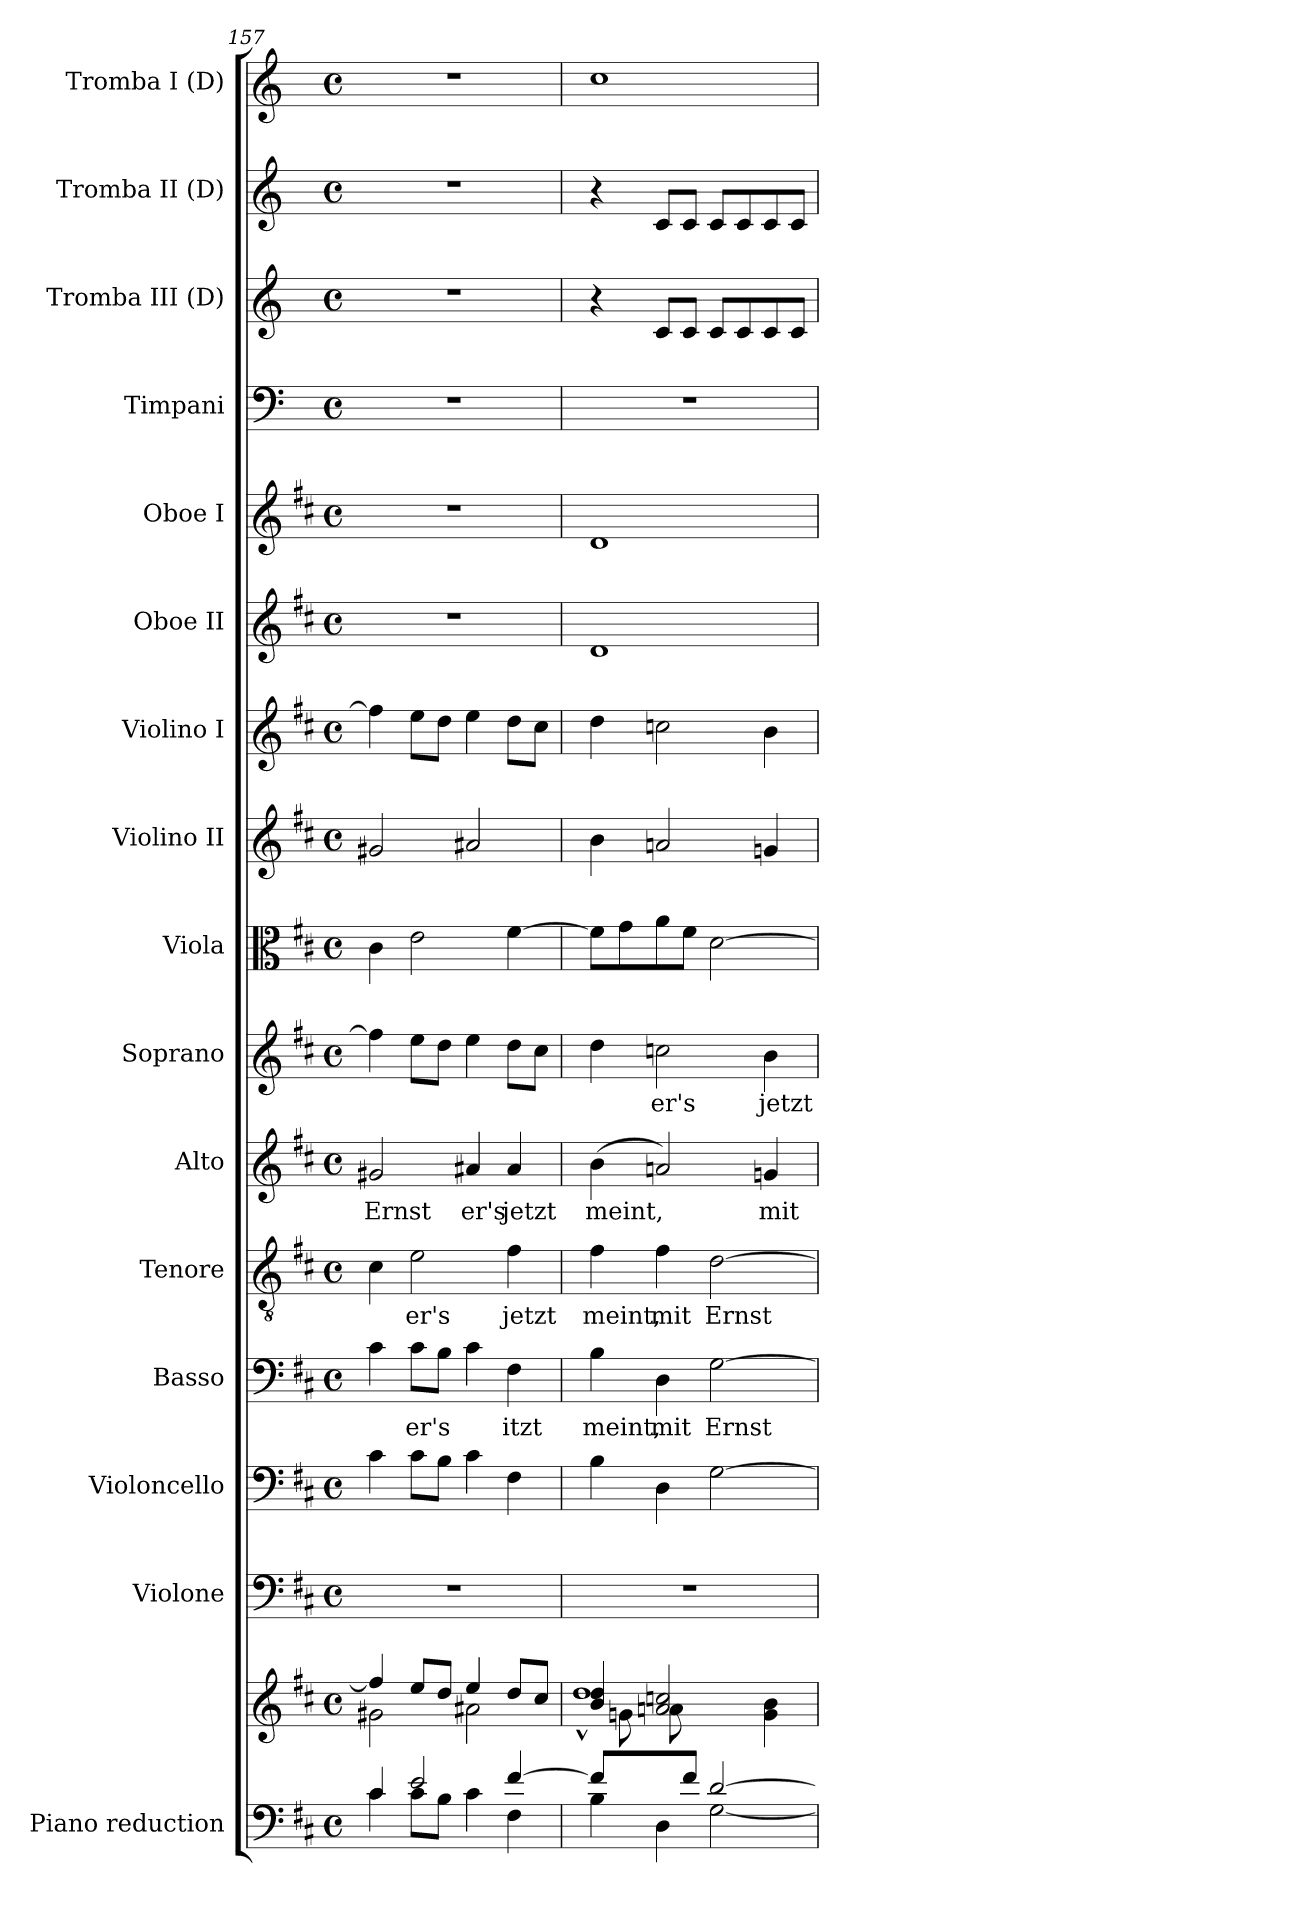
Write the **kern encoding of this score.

**kern	**kern	**kern	**kern	**kern	**text	**kern	**text	**kern	**text	**kern	**text	**kern	**kern	**kern	**kern	**kern	**kern	**kern	**kern	**kern
*part16	*part16	*part15	*part14	*part13	*part13	*part12	*part12	*part11	*part11	*part10	*part10	*part9	*part8	*part7	*part6	*part5	*part4	*part3	*part2	*part1
*staff17	*staff16	*staff15	*staff14	*staff13	*staff13	*staff12	*staff12	*staff11	*staff11	*staff10	*staff10	*staff9	*staff8	*staff7	*staff6	*staff5	*staff4	*staff3	*staff2	*staff1
*I"Piano reduction	*	*I"Violone	*I"Violoncello	*I"Basso	*	*I"Tenore	*	*I"Alto	*	*I"Soprano	*	*I"Viola	*I"Violino II	*I"Violino I	*I"Oboe II	*I"Oboe I	*I"Timpani	*I"Tromba III (D)	*I"Tromba II (D)	*I"Tromba I (D)
*I'Pno	*	*	*	*	*	*	*	*	*	*	*	*	*	*	*I'Ob	*I'Ob	*I'Timp	*	*	*
!!LO:PB:g=z
*clefF4	*clefG2	*clefF4	*clefF4	*clefF4	*	*clefGv2	*	*clefG2	*	*clefG2	*	*clefC3	*clefG2	*clefG2	*clefG2	*clefG2	*clefF4	*clefG2	*clefG2	*clefG2
*	*	*ITrd7c12	*	*	*	*	*	*	*	*	*	*	*	*	*	*	*	*ITrd-1c-2	*ITrd-1c-2	*ITrd-1c-2
*k[f#c#]	*k[f#c#]	*k[f#c#]	*k[f#c#]	*k[f#c#]	*	*k[f#c#]	*	*k[f#c#]	*	*k[f#c#]	*	*k[f#c#]	*k[f#c#]	*k[f#c#]	*k[f#c#]	*k[f#c#]	*k[]	*k[f#c#]	*k[f#c#]	*k[f#c#]
*M4/4	*M4/4	*M4/4	*M4/4	*M4/4	*	*M4/4	*	*M4/4	*	*M4/4	*	*M4/4	*M4/4	*M4/4	*M4/4	*M4/4	*M4/4	*M4/4	*M4/4	*M4/4
*met(c)	*met(c)	*met(c)	*met(c)	*met(c)	*	*met(c)	*	*met(c)	*	*met(c)	*	*met(c)	*met(c)	*met(c)	*met(c)	*met(c)	*met(c)	*met(c)	*met(c)	*met(c)
=157	=157	=157	=157	=157	=157	=157	=157	=157	=157	=157	=157	=157	=157	=157	=157	=157	=157	=157	=157	=157
*^	*^	*	*	*	*	*	*	*	*	*	*	*	*	*	*	*	*	*	*	*
!	!	!	!	!	!	!	!	!	!	!	!LO:LY:b	!	!	!	!	!	!	!	!	!	!	!
4c#/	4c#\	4ff#/]	2g#X\	1r	4c#\	4c#\	.	4c#\	.	2g#X/	Ernst	4ff#\]	.	4c#\	2g#X/	4ff#\]	1r	1r	1r	1r	1r	1r
!	!	!	!	!	!	!	!LO:LY:b	!	!LO:LY:b	!	!	!	!	!	!	!	!	!	!	!	!	!
2e/	8c#\L	8ee/L	.	.	8c#\L	8c#\L	er's	2e\	er's	.	.	8ee\L	.	2e\	.	8ee\L	.	.	.	.	.	.
.	8B\J	8dd/J	.	.	8B\J	8B\J	.	.	.	.	.	8dd\J	.	.	.	8dd\J	.	.	.	.	.	.
!	!	!	!	!	!	!	!	!	!	!	!LO:LY:b	!	!	!	!	!	!	!	!	!	!	!
.	4c#\	4ee/	2a#X\	.	4c#\	4c#\	.	.	.	4a#X/	er's	4ee\	.	.	2a#X/	4ee\	.	.	.	.	.	.
!	!	!	!	!	!	!	!LO:LY:b	!	!LO:LY:b	!	!LO:LY:b	!	!	!	!	!	!	!	!	!	!	!
[4f#/	4F#\	8dd/L	.	.	4F#\	4F#\	itzt	4f#\	jetzt	4a#/	jetzt	8dd\L	.	[4f#\	.	8dd\L	.	.	.	.	.	.
.	.	8cc#/J	.	.	.	.	.	.	.	.	.	8cc#\J	.	.	.	8cc#\J	.	.	.	.	.	.
=158	=158	=158	=158	=158	=158	=158	=158	=158	=158	=158	=158	=158	=158	=158	=158	=158	=158	=158	=158	=158	=158	=158
*	*	*	*^	*	*	*	*	*	*	*	*	*	*	*	*	*	*	*	*	*	*	*
!	!	!	!	!	!	!	!	!LO:LY:b	!	!LO:LY:b	!	!LO:LY:b	!	!	!	!	!	!	!	!	!	!	!
8f#/L]	4B\	4b/ 4dd/	1dd^^	8ryy	1r	4B\	4B\	meint,	4f#\	meint,	(>4b\	meint,	4dd\	.	8f#\L]	4b\	4dd\	1d	1d	1r	4r	4r	1dd
4ryy	.	.	.	8gn\	.	.	.	.	.	.	.	.	.	.	8g\	.	.	.	.	.	.	.	.
!	!	!	!	!	!	!	!	!LO:LY:b	!	!LO:LY:b	!	!	!	!LO:LY:b	!	!	!	!	!	!	!	!	!
.	4D\	2an/ 2ccn/	.	8a\	.	4D\	4D\	mit	4f#\	mit	2an/)	.	2ccn\	er's	8a\	2an/	2ccn\	.	.	.	8d/L	8d/L	.
8f#/J	.	.	.	2ryy	.	.	.	.	.	.	.	.	.	.	8f#\J	.	.	.	.	.	8d/J	8d/J	.
!	!	!	!	!	!	!	!	!LO:LY:b	!	!LO:LY:b	!	!	!	!	!	!	!	!	!	!	!	!	!
[2d/	[2G\	.	.	.	.	[2G\	[2G\	-Ernst	[2d\	-Ernst	.	.	.	.	[2d\	.	.	.	.	.	8d/L	8d/L	.
.	.	.	.	.	.	.	.	.	.	.	.	.	.	.	.	.	.	.	.	.	8d/	8d/	.
!	!	!	!	!	!	!	!	!	!	!	!	!LO:LY:b	!	!LO:LY:b	!	!	!	!	!	!	!	!	!
.	.	4g\ 4b\	.	.	.	.	.	.	.	.	4gn/	mit	4b\	jetzt	.	4gn/	4b\	.	.	.	8d/	8d/	.
.	.	.	.	8ryy	.	.	.	.	.	.	.	.	.	.	.	.	.	.	.	.	8d/J	8d/J	.
*v	*v	*	*	*	*	*	*	*	*	*	*	*	*	*	*	*	*	*	*	*	*	*	*
*	*v	*v	*v	*	*	*	*	*	*	*	*	*	*	*	*	*	*	*	*	*	*	*
=	=	=	=	=	=	=	=	=	=	=	=	=	=	=	=	=	=	=	=	=
*-	*-	*-	*-	*-	*-	*-	*-	*-	*-	*-	*-	*-	*-	*-	*-	*-	*-	*-	*-	*-
